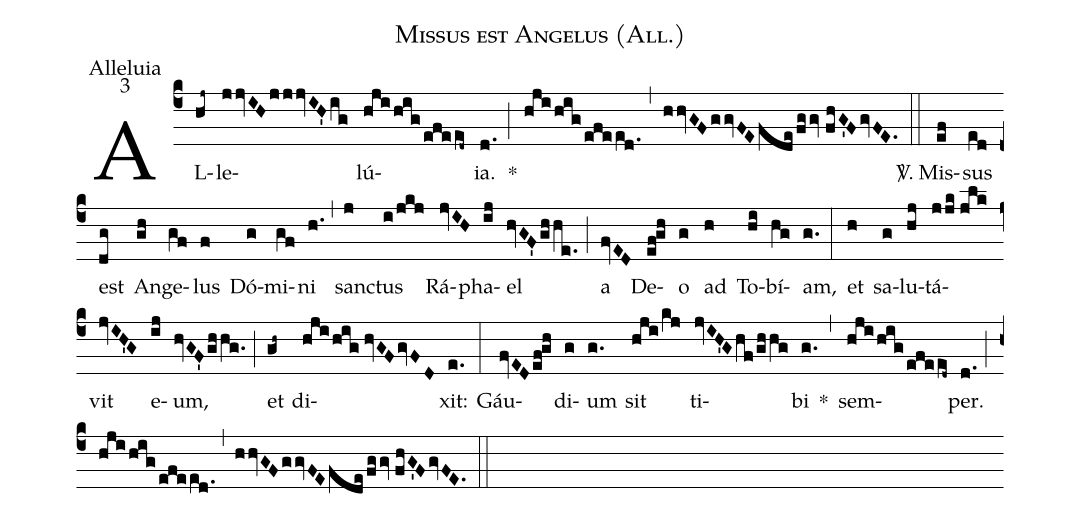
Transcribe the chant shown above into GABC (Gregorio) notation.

name: Missus est Angelus (All.);
office-part: Alleluia;
mode: 3;
%%
(c4) AL(hj~)le(jjvIHjjjvIH'ig)lú(hji/hig/efeed~)ia.(d.) *(;) (hji/hig/efeed.) (,) (hhvGFggvFEfde/fggv//fhG'FgvFE.) (::)
<sp>V/</sp>. Mis(ef)sus(ed) est(dg) An(gh)ge(gf)lus(f) Dó(g)mi(gf)ni(h.) (,) sanc(j)tus(i/jkj) Rá(jvIH)pha(ij)el(hvGF'ghhe.) (;) a(fvED) De(ef!gh)o(g) ad(h) To(hi)bí(hg)am,(g.) (:)
et(h) sa(g)lu(hj)tá(jjk//jlk)vit(jvIH'G) e(ij)um,(hvGF'ghhg.) (;) et(gh~) di(hji/hig//hvGFgvFD)xit:(e.) (:)
Gáu(fvEDef!gh)di(g)um(g.) sit(hji/kj) ti(jvIH'Ghf/ghhg)bi(g.) *(,) sem(hji/hig/efeed~)per.(d.) (;) (hji/hig/efeed.) (,) (hhvGFggvFEfde/fggv//fhG'FgvFE.) (::)
